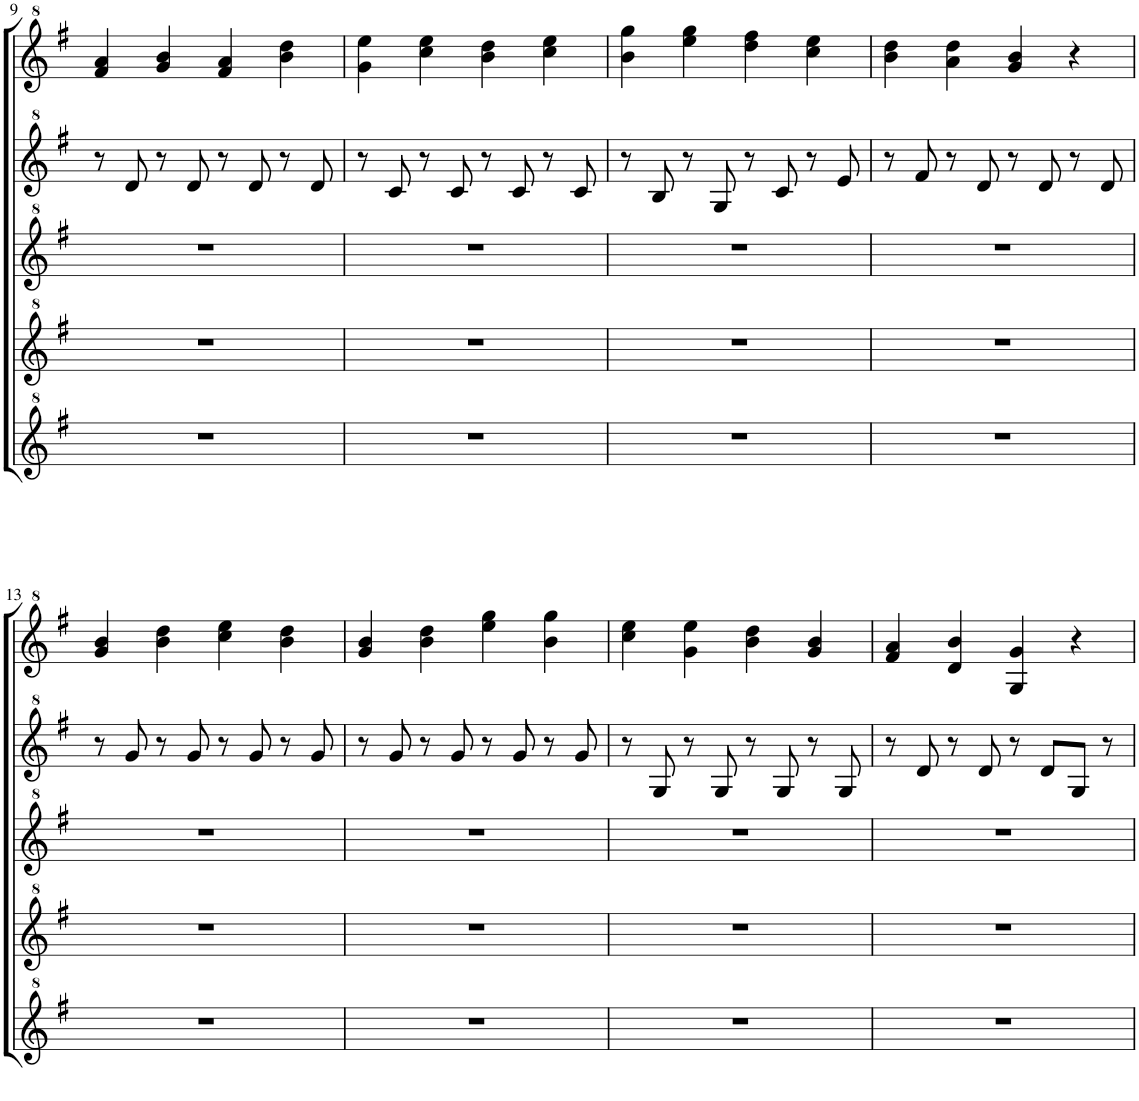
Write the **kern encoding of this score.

**kern	**kern
*part1	*part1
*staff2	*staff1
*I"パンフルート	*
!!LO:PB:g=z
*clefG^2	*clefG^2
*k[f#]	*k[f#]
*M4/4	*M4/4
=9	=9
8r	4ff#/ 4aa/
8dd/	.
8r	4gg/ 4bb/
8dd/	.
8r	4ff#/ 4aa/
8dd/	.
8r	4bb\ 4ddd\
8dd/	.
=10	=10
8r	4gg\ 4eee\
8cc/	.
8r	4ccc\ 4eee\
8cc/	.
8r	4bb\ 4ddd\
8cc/	.
8r	4ccc\ 4eee\
8cc/	.
=11	=11
8r	4bb\ 4ggg\
8b/	.
8r	4eee\ 4ggg\
8g/	.
8r	4ddd\ 4fff#\
8cc/	.
8r	4ccc\ 4eee\
8ee/	.
=12	=12
8r	4bb\ 4ddd\
8ff#/	.
8r	4aa\ 4ddd\
8dd/	.
8r	4gg/ 4bb/
8dd/	.
8r	4r
8dd/	.
!!LO:LB:g=z
=13	=13
8r	4gg/ 4bb/
8gg/	.
8r	4bb\ 4ddd\
8gg/	.
8r	4ccc\ 4eee\
8gg/	.
8r	4bb\ 4ddd\
8gg/	.
=14	=14
8r	4gg/ 4bb/
8gg/	.
8r	4bb\ 4ddd\
8gg/	.
8r	4eee\ 4ggg\
8gg/	.
8r	4bb\ 4ggg\
8gg/	.
=15	=15
8r	4ccc\ 4eee\
8g/	.
8r	4gg\ 4eee\
8g/	.
8r	4bb\ 4ddd\
8g/	.
8r	4gg/ 4bb/
8g/	.
=16	=16
8r	4ff#/ 4aa/
8dd/	.
8r	4dd/ 4bb/
8dd/	.
8r	4g/ 4gg/
8dd/L	.
8g/J	4r
8r	.
=	=
*-	*-
